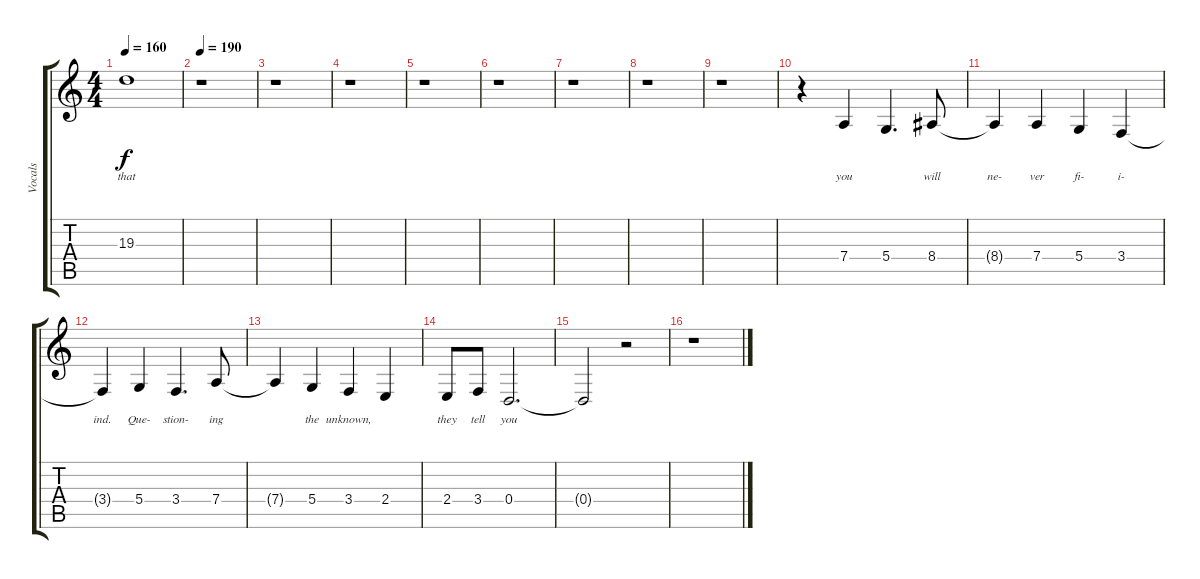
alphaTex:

\track ("Vocals" "Vocals") {instrument choiraahs}
\staff {score tabs}
\tuning (E4 B3 G3 D3 A2 E2) {hide}
\ts (4 4)
\tempo 160
\clef g2
\ks c
19.3{t}.1{lyrics (0 "that") lyrics (1 "") lyrics (2 "") lyrics (3 "") lyrics (4 "") dy f} |
\tempo 190
r.1 |
r.1 |
r.1 |
r.1 |
r.1 |
r.1 |
r.1 |
r.1 |
r.4 7.4.4{lyrics (0 "you") lyrics (1 "") lyrics (2 "") lyrics (3 "") lyrics (4 "")} 5.4.4{d lyrics (0 "") lyrics (1 "") lyrics (2 "") lyrics (3 "") lyrics (4 "")} 8.4.8{lyrics (0 "will") lyrics (1 "") lyrics (2 "") lyrics (3 "") lyrics (4 "")} |
8.4{t}.4{lyrics (0 "ne-") lyrics (1 "") lyrics (2 "") lyrics (3 "") lyrics (4 "")} 7.4.4{lyrics (0 "ver") lyrics (1 "") lyrics (2 "") lyrics (3 "") lyrics (4 "")} 5.4.4{lyrics (0 "fi-") lyrics (1 "") lyrics (2 "") lyrics (3 "") lyrics (4 "")} 3.4.4{lyrics (0 "i-") lyrics (1 "") lyrics (2 "") lyrics (3 "") lyrics (4 "")} |
3.4{t}.4{lyrics (0 "ind.") lyrics (1 "") lyrics (2 "") lyrics (3 "") lyrics (4 "")} 5.4.4{lyrics (0 "Que-") lyrics (1 "") lyrics (2 "") lyrics (3 "") lyrics (4 "")} 3.4.4{d lyrics (0 "stion-") lyrics (1 "") lyrics (2 "") lyrics (3 "") lyrics (4 "")} 7.4.8{lyrics (0 "ing") lyrics (1 "") lyrics (2 "") lyrics (3 "") lyrics (4 "")} |
7.4{t}.4{lyrics (0 "") lyrics (1 "") lyrics (2 "") lyrics (3 "") lyrics (4 "")} 5.4.4{lyrics (0 "the") lyrics (1 "") lyrics (2 "") lyrics (3 "") lyrics (4 "")} 3.4.4{lyrics (0 "unknown,") lyrics (1 "") lyrics (2 "") lyrics (3 "") lyrics (4 "")} 2.4.4{lyrics (0 "") lyrics (1 "") lyrics (2 "") lyrics (3 "") lyrics (4 "")} |
2.4.8{lyrics (0 "they") lyrics (1 "") lyrics (2 "") lyrics (3 "") lyrics (4 "")} 3.4.8{lyrics (0 "tell") lyrics (1 "") lyrics (2 "") lyrics (3 "") lyrics (4 "")} 0.4.2{d lyrics (0 "you") lyrics (1 "") lyrics (2 "") lyrics (3 "") lyrics (4 "")} |
0.4{t}.2{lyrics (0 "") lyrics (1 "") lyrics (2 "") lyrics (3 "") lyrics (4 "")} r.2 |
r.1
